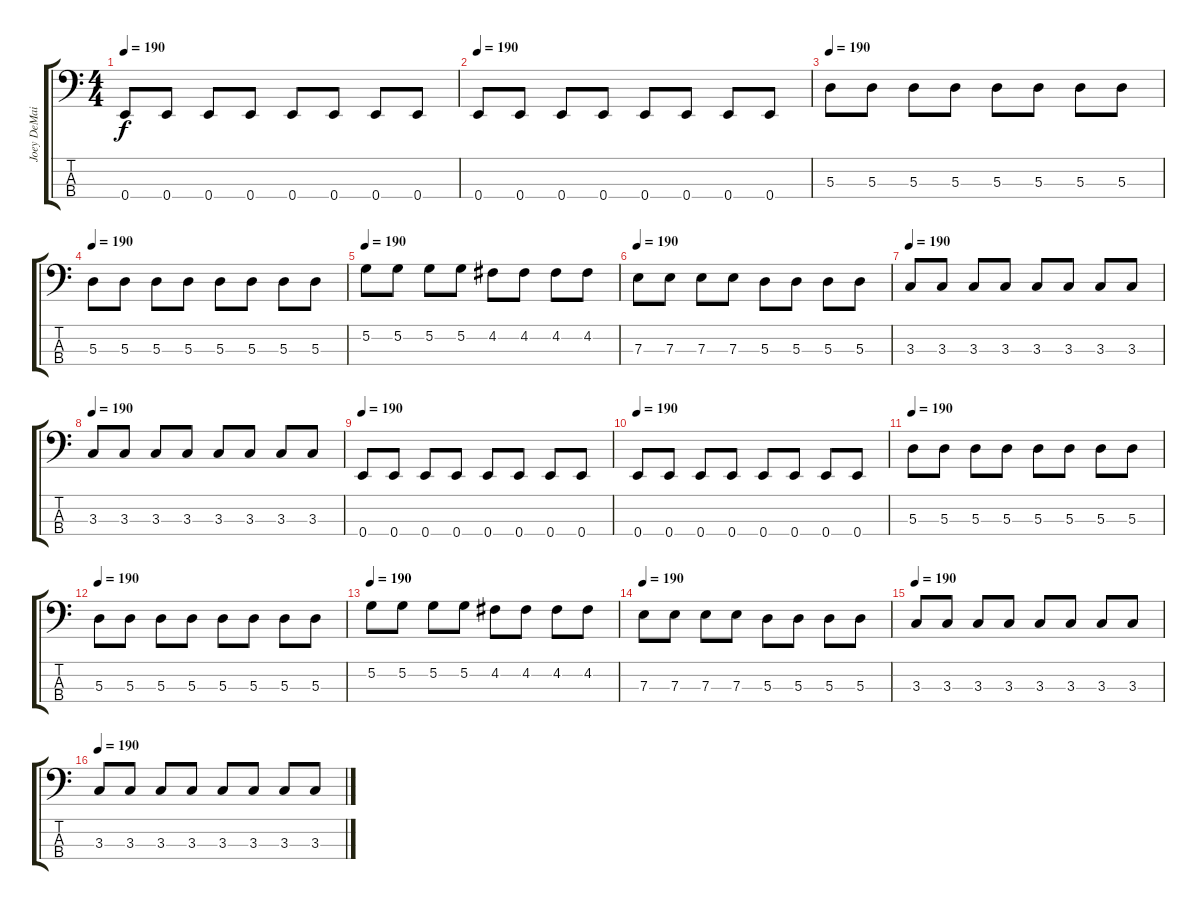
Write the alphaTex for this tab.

\track ("Joey DeMaio" "Joey DeMai") {instrument electricbasspick}
\staff {score tabs}
\tuning (G2 D2 A1 E1) {hide}
\ts (4 4)
\tempo 190
\clef f4
\ks c
0.4.8{dy f} 0.4.8 0.4.8 0.4.8 0.4.8 0.4.8 0.4.8 0.4.8 |
\tempo 190
0.4.8 0.4.8 0.4.8 0.4.8 0.4.8 0.4.8 0.4.8 0.4.8 |
\tempo 190
5.3.8 5.3.8 5.3.8 5.3.8 5.3.8 5.3.8 5.3.8 5.3.8 |
\tempo 190
5.3.8 5.3.8 5.3.8 5.3.8 5.3.8 5.3.8 5.3.8 5.3.8 |
\tempo 190
5.2.8 5.2.8 5.2.8 5.2.8 4.2.8 4.2.8 4.2.8 4.2.8 |
\tempo 190
7.3.8 7.3.8 7.3.8 7.3.8 5.3.8 5.3.8 5.3.8 5.3.8 |
\tempo 190
3.3.8 3.3.8 3.3.8 3.3.8 3.3.8 3.3.8 3.3.8 3.3.8 |
\tempo 190
3.3.8 3.3.8 3.3.8 3.3.8 3.3.8 3.3.8 3.3.8 3.3.8 |
\tempo 190
0.4.8 0.4.8 0.4.8 0.4.8 0.4.8 0.4.8 0.4.8 0.4.8 |
\tempo 190
0.4.8 0.4.8 0.4.8 0.4.8 0.4.8 0.4.8 0.4.8 0.4.8 |
\tempo 190
5.3.8 5.3.8 5.3.8 5.3.8 5.3.8 5.3.8 5.3.8 5.3.8 |
\tempo 190
5.3.8 5.3.8 5.3.8 5.3.8 5.3.8 5.3.8 5.3.8 5.3.8 |
\tempo 190
5.2.8 5.2.8 5.2.8 5.2.8 4.2.8 4.2.8 4.2.8 4.2.8 |
\tempo 190
7.3.8 7.3.8 7.3.8 7.3.8 5.3.8 5.3.8 5.3.8 5.3.8 |
\tempo 190
3.3.8 3.3.8 3.3.8 3.3.8 3.3.8 3.3.8 3.3.8 3.3.8 |
\tempo 190
3.3.8 3.3.8 3.3.8 3.3.8 3.3.8 3.3.8 3.3.8 3.3.8
